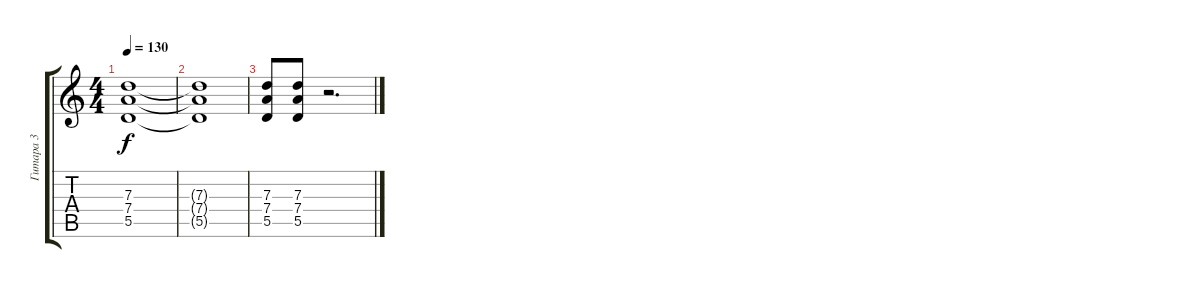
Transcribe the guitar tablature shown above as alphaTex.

\track ("Гитара 3" "Гитара 3") {instrument distortionguitar}
\staff {score tabs}
\tuning (E4 B3 G3 D3 A2 E2) {hide}
\ts (4 4)
\tempo 130
\clef g2
\ks c
(7.3{t} 7.4{t} 5.5{t}).1{dy f} |
(7.3{t} 7.4{t} 5.5{t}).1 |
(7.3 7.4 5.5).8 (7.3 7.4 5.5).8 r.2{d}
